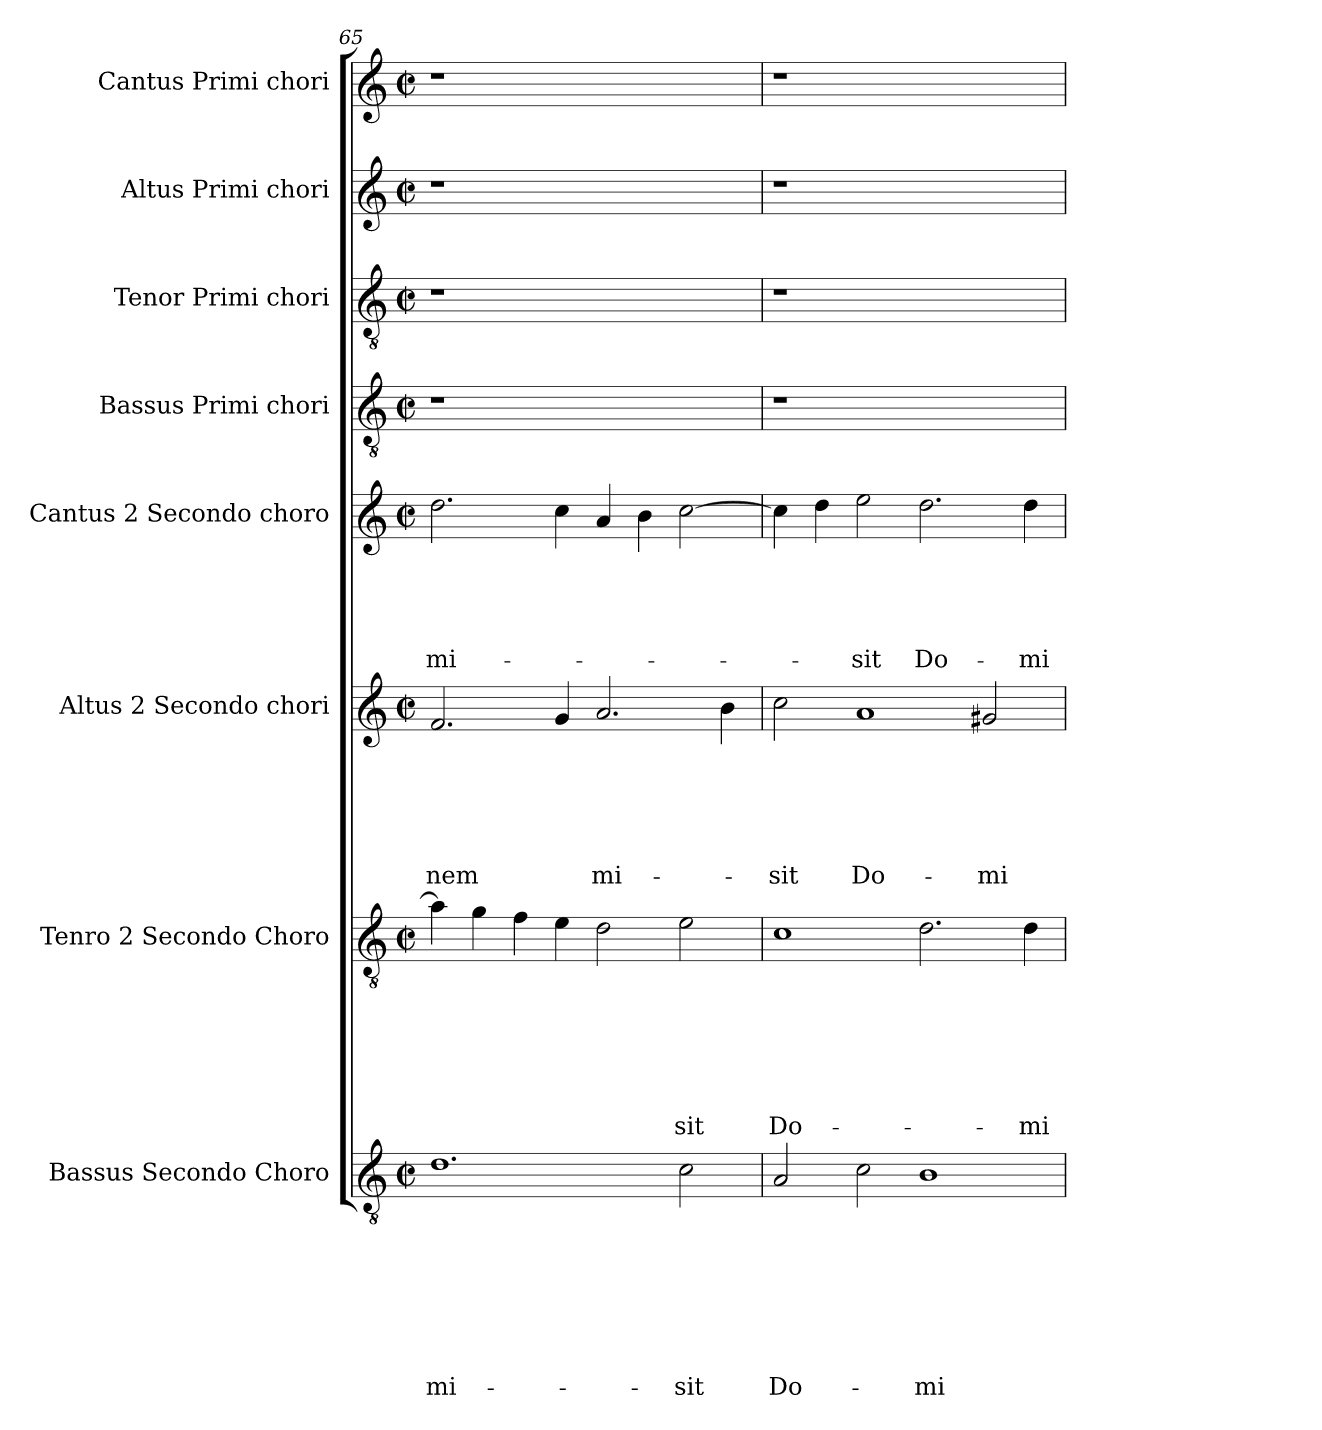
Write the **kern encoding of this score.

**kern	**text	**text	**text	**text	**text	**text	**text	**text	**kern	**text	**text	**text	**text	**text	**text	**text	**kern	**text	**text	**text	**text	**text	**text	**kern	**text	**text	**text	**text	**text	**kern	**kern	**kern	**kern
*part8	*part8	*part8	*part8	*part8	*part8	*part8	*part8	*part8	*part7	*part7	*part7	*part7	*part7	*part7	*part7	*part7	*part6	*part6	*part6	*part6	*part6	*part6	*part6	*part5	*part5	*part5	*part5	*part5	*part5	*part4	*part3	*part2	*part1
*staff8	*staff8	*staff8	*staff8	*staff8	*staff8	*staff8	*staff8	*staff8	*staff7	*staff7	*staff7	*staff7	*staff7	*staff7	*staff7	*staff7	*staff6	*staff6	*staff6	*staff6	*staff6	*staff6	*staff6	*staff5	*staff5	*staff5	*staff5	*staff5	*staff5	*staff4	*staff3	*staff2	*staff1
*I"Bassus Secondo Choro	*	*	*	*	*	*	*	*	*I"Tenro 2 Secondo Choro	*	*	*	*	*	*	*	*I"Altus 2 Secondo chori	*	*	*	*	*	*	*I"Cantus 2 Secondo choro	*	*	*	*	*	*I"Bassus Primi chori	*I"Tenor Primi chori	*I"Altus Primi chori	*I"Cantus Primi chori
*I'Ch	*	*	*	*	*	*	*	*	*I'Ch	*	*	*	*	*	*	*	*I'Ch	*	*	*	*	*	*	*I'Ch	*	*	*	*	*	*I'Ch	*I'Ch	*I'Ch	*I'Ch
*clefGv2	*	*	*	*	*	*	*	*	*clefGv2	*	*	*	*	*	*	*	*clefG2	*	*	*	*	*	*	*clefG2	*	*	*	*	*	*clefGv2	*clefGv2	*clefG2	*clefG2
*k[]	*	*	*	*	*	*	*	*	*k[]	*	*	*	*	*	*	*	*k[]	*	*	*	*	*	*	*k[]	*	*	*	*	*	*k[]	*k[]	*k[]	*k[]
*C:	*	*	*	*	*	*	*	*	*C:	*	*	*	*	*	*	*	*C:	*	*	*	*	*	*	*C:	*	*	*	*	*	*C:	*C:	*C:	*C:
*M2/2	*	*	*	*	*	*	*	*	*M2/2	*	*	*	*	*	*	*	*M2/2	*	*	*	*	*	*	*M2/2	*	*	*	*	*	*M2/2	*M2/2	*M2/2	*M2/2
*met(c|)	*	*	*	*	*	*	*	*	*met(c|)	*	*	*	*	*	*	*	*met(c|)	*	*	*	*	*	*	*met(c|)	*	*	*	*	*	*met(c|)	*met(c|)	*met(c|)	*met(c|)
=65	=65	=65	=65	=65	=65	=65	=65	=65	=65	=65	=65	=65	=65	=65	=65	=65	=65	=65	=65	=65	=65	=65	=65	=65	=65	=65	=65	=65	=65	=65	=65	=65	=65
!	!	!	!	!	!	!	!	!LO:LY:b	!	!	!	!	!	!	!	!	!	!	!	!	!	!	!LO:LY:b	!	!	!	!	!	!LO:LY:b	!	!	!	!
1.d	.	.	.	.	.	.	.	mi-	4a\]	.	.	.	.	.	.	.	2.f/	.	.	.	.	.	-nem	2.dd\	.	.	.	.	mi-	1r	1r	1r	1r
.	.	.	.	.	.	.	.	.	4g\	.	.	.	.	.	.	.	.	.	.	.	.	.	.	.	.	.	.	.	.	.	.	.	.
.	.	.	.	.	.	.	.	.	4f\	.	.	.	.	.	.	.	.	.	.	.	.	.	.	.	.	.	.	.	.	.	.	.	.
.	.	.	.	.	.	.	.	.	4e\	.	.	.	.	.	.	.	4g/	.	.	.	.	.	.	4cc\	.	.	.	.	.	.	.	.	.
!	!	!	!	!	!	!	!	!	!	!	!	!	!	!	!	!	!	!	!	!	!	!	!LO:LY:b	!	!	!	!	!	!	!	!	!	!
.	.	.	.	.	.	.	.	.	2d\	.	.	.	.	.	.	.	2.a/	.	.	.	.	.	mi-	4a/	.	.	.	.	.	1ryy	1ryy	1ryy	1ryy
.	.	.	.	.	.	.	.	.	.	.	.	.	.	.	.	.	.	.	.	.	.	.	.	4b\	.	.	.	.	.	.	.	.	.
!	!	!	!	!	!	!	!	!LO:LY:b	!	!	!	!	!	!	!	!LO:LY:b	!	!	!	!	!	!	!	!	!	!	!	!	!	!	!	!	!
2c\	.	.	.	.	.	.	.	-sit	2e\	.	.	.	.	.	.	-sit	.	.	.	.	.	.	.	[>2cc\	.	.	.	.	.	.	.	.	.
.	.	.	.	.	.	.	.	.	.	.	.	.	.	.	.	.	4b\	.	.	.	.	.	.	.	.	.	.	.	.	.	.	.	.
=66	=66	=66	=66	=66	=66	=66	=66	=66	=66	=66	=66	=66	=66	=66	=66	=66	=66	=66	=66	=66	=66	=66	=66	=66	=66	=66	=66	=66	=66	=66	=66	=66	=66
!	!	!	!	!	!	!	!	!LO:LY:b	!	!	!	!	!	!	!	!LO:LY:b	!	!	!	!	!	!	!LO:LY:b	!	!	!	!	!	!	!	!	!	!
2A/	.	.	.	.	.	.	.	Do-	1c	.	.	.	.	.	.	Do-	2cc\	.	.	.	.	.	-sit	4cc\]	.	.	.	.	.	1r	1r	1r	1r
.	.	.	.	.	.	.	.	.	.	.	.	.	.	.	.	.	.	.	.	.	.	.	.	4dd\	.	.	.	.	.	.	.	.	.
!	!	!	!	!	!	!	!	!	!	!	!	!	!	!	!	!	!	!	!	!	!	!	!LO:LY:b	!	!	!	!	!	!LO:LY:b	!	!	!	!
2c\	.	.	.	.	.	.	.	.	.	.	.	.	.	.	.	.	1a	.	.	.	.	.	Do-	2ee\	.	.	.	.	-sit	.	.	.	.
!	!	!	!	!	!	!	!	!LO:LY:b	!	!	!	!	!	!	!	!	!	!	!	!	!	!	!	!	!	!	!	!	!LO:LY:b	!	!	!	!
1B	.	.	.	.	.	.	.	-mi-	2.d\	.	.	.	.	.	.	.	.	.	.	.	.	.	.	2.dd\	.	.	.	.	Do-	1ryy	1ryy	1ryy	1ryy
!	!	!	!	!	!	!	!	!	!	!	!	!	!	!	!	!	!	!	!	!	!	!	!LO:LY:b	!	!	!	!	!	!	!	!	!	!
.	.	.	.	.	.	.	.	.	.	.	.	.	.	.	.	.	2g#X/	.	.	.	.	.	-mi-	.	.	.	.	.	.	.	.	.	.
!	!	!	!	!	!	!	!	!	!	!	!	!	!	!	!	!LO:LY:b	!	!	!	!	!	!	!	!	!	!	!	!	!LO:LY:b	!	!	!	!
.	.	.	.	.	.	.	.	.	4d\	.	.	.	.	.	.	-mi-	.	.	.	.	.	.	.	4dd\	.	.	.	.	-mi-	.	.	.	.
=	=	=	=	=	=	=	=	=	=	=	=	=	=	=	=	=	=	=	=	=	=	=	=	=	=	=	=	=	=	=	=	=	=
*-	*-	*-	*-	*-	*-	*-	*-	*-	*-	*-	*-	*-	*-	*-	*-	*-	*-	*-	*-	*-	*-	*-	*-	*-	*-	*-	*-	*-	*-	*-	*-	*-	*-
